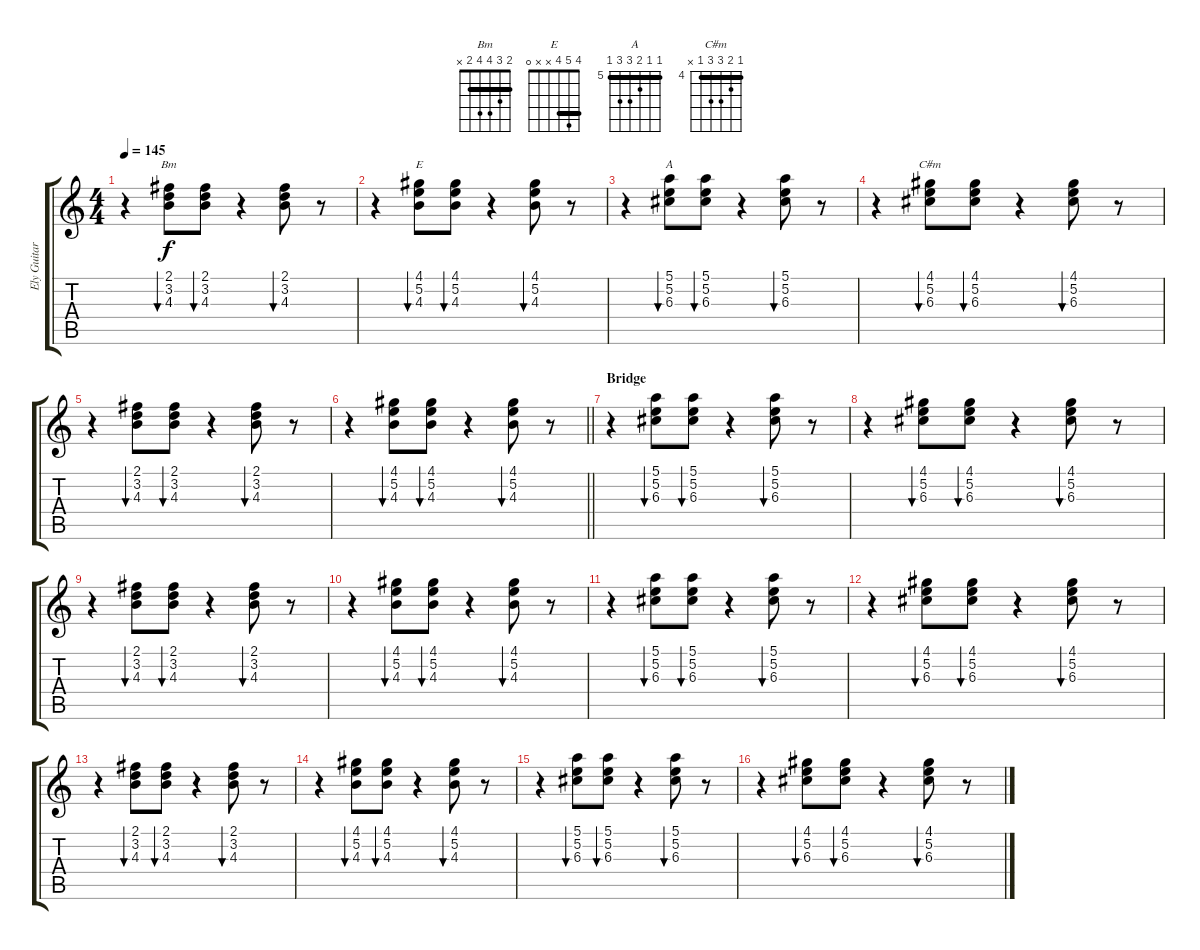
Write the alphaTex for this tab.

\track ("Ely Guitar" "Ely Guitar") {instrument electricguitarclean}
\staff {score tabs}
\tuning (E4 B3 G3 D3 A2 E2) {hide}
\chord ("Bm" 2 3 4 4 2 x) {barre 2}
\chord ("E" 4 5 4 x x 0) {barre 4}
\chord ("A" 5 5 6 7 7 5) {firstfret 5 barre 5}
\chord ("C#m" 4 5 6 6 4 x) {firstfret 4 barre 4}
\ts (4 4)
\tempo 145
\clef g2
\ks c
r.4{dy f} (2.1 3.2 4.3).8{bu 60 ch "Bm"} (2.1 3.2 4.3).8{bu 60} r.4 (2.1 3.2 4.3).8{bu 60} r.8 |
r.4 (4.1 5.2 4.3).8{bu 60 ch "E"} (4.1 5.2 4.3).8{bu 60} r.4 (4.1 5.2 4.3).8{bu 60} r.8 |
r.4 (5.1 5.2 6.3).8{bu 60 ch "A"} (5.1 5.2 6.3).8{bu 60} r.4 (5.1 5.2 6.3).8{bu 60} r.8 |
r.4 (4.1 5.2 6.3).8{bu 60 ch "C#m"} (4.1 5.2 6.3).8{bu 60} r.4 (4.1 5.2 6.3).8{bu 60} r.8 |
r.4 (2.1 3.2 4.3).8{bu 60} (2.1 3.2 4.3).8{bu 60} r.4 (2.1 3.2 4.3).8{bu 60} r.8 |
\barLineRight lightlight
r.4 (4.1 5.2 4.3).8{bu 60} (4.1 5.2 4.3).8{bu 60} r.4 (4.1 5.2 4.3).8{bu 60} r.8 |
\section ("" "Bridge")
r.4 (5.1 5.2 6.3).8{bu 60} (5.1 5.2 6.3).8{bu 60} r.4 (5.1 5.2 6.3).8{bu 60} r.8 |
r.4 (4.1 5.2 6.3).8{bu 60} (4.1 5.2 6.3).8{bu 60} r.4 (4.1 5.2 6.3).8{bu 60} r.8 |
r.4 (2.1 3.2 4.3).8{bu 60} (2.1 3.2 4.3).8{bu 60} r.4 (2.1 3.2 4.3).8{bu 60} r.8 |
r.4 (4.1 5.2 4.3).8{bu 60} (4.1 5.2 4.3).8{bu 60} r.4 (4.1 5.2 4.3).8{bu 60} r.8 |
r.4 (5.1 5.2 6.3).8{bu 60} (5.1 5.2 6.3).8{bu 60} r.4 (5.1 5.2 6.3).8{bu 60} r.8 |
r.4 (4.1 5.2 6.3).8{bu 60} (4.1 5.2 6.3).8{bu 60} r.4 (4.1 5.2 6.3).8{bu 60} r.8 |
r.4 (2.1 3.2 4.3).8{bu 60} (2.1 3.2 4.3).8{bu 60} r.4 (2.1 3.2 4.3).8{bu 60} r.8 |
r.4 (4.1 5.2 4.3).8{bu 60} (4.1 5.2 4.3).8{bu 60} r.4 (4.1 5.2 4.3).8{bu 60} r.8 |
r.4 (5.1 5.2 6.3).8{bu 60} (5.1 5.2 6.3).8{bu 60} r.4 (5.1 5.2 6.3).8{bu 60} r.8 |
r.4 (4.1 5.2 6.3).8{bu 60} (4.1 5.2 6.3).8{bu 60} r.4 (4.1 5.2 6.3).8{bu 60} r.8
